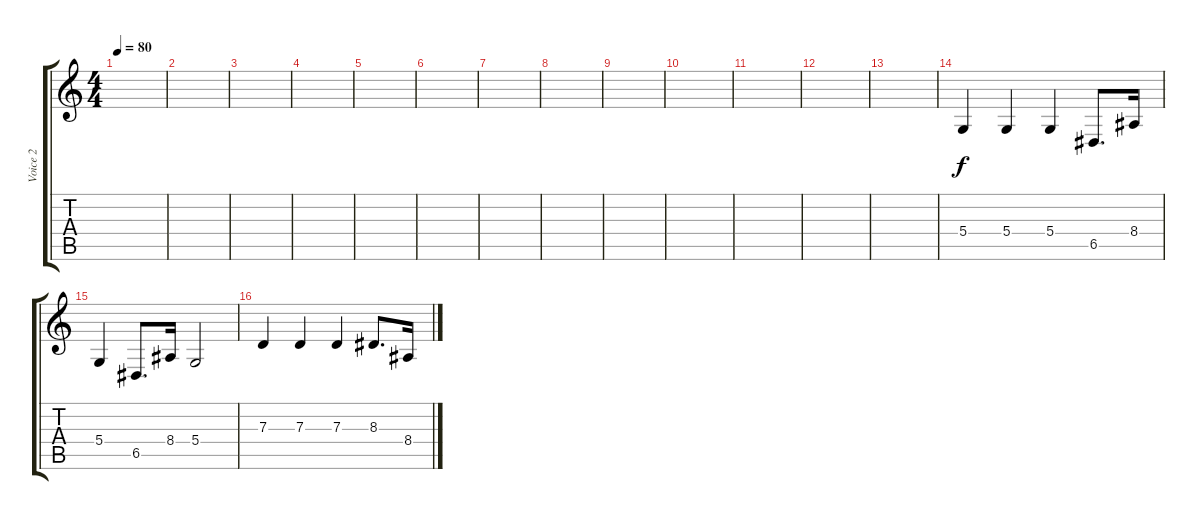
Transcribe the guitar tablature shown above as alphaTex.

\track ("Voice 2" "Voice 2") {instrument choiraahs}
\staff {score tabs}
\tuning (E4 B3 G3 D3 A2 E2) {hide}
\ts (4 4)
\tempo 80
\clef g2
\ks c
|
|
|
|
|
|
|
|
|
|
|
|
|
5.4.4 5.4.4 5.4.4 6.5.8{d} 8.4.16 |
5.4.4 6.5.8{d} 8.4.16 5.4.2 |
7.3.4 7.3.4 7.3.4 8.3.8{d} 8.4.16
